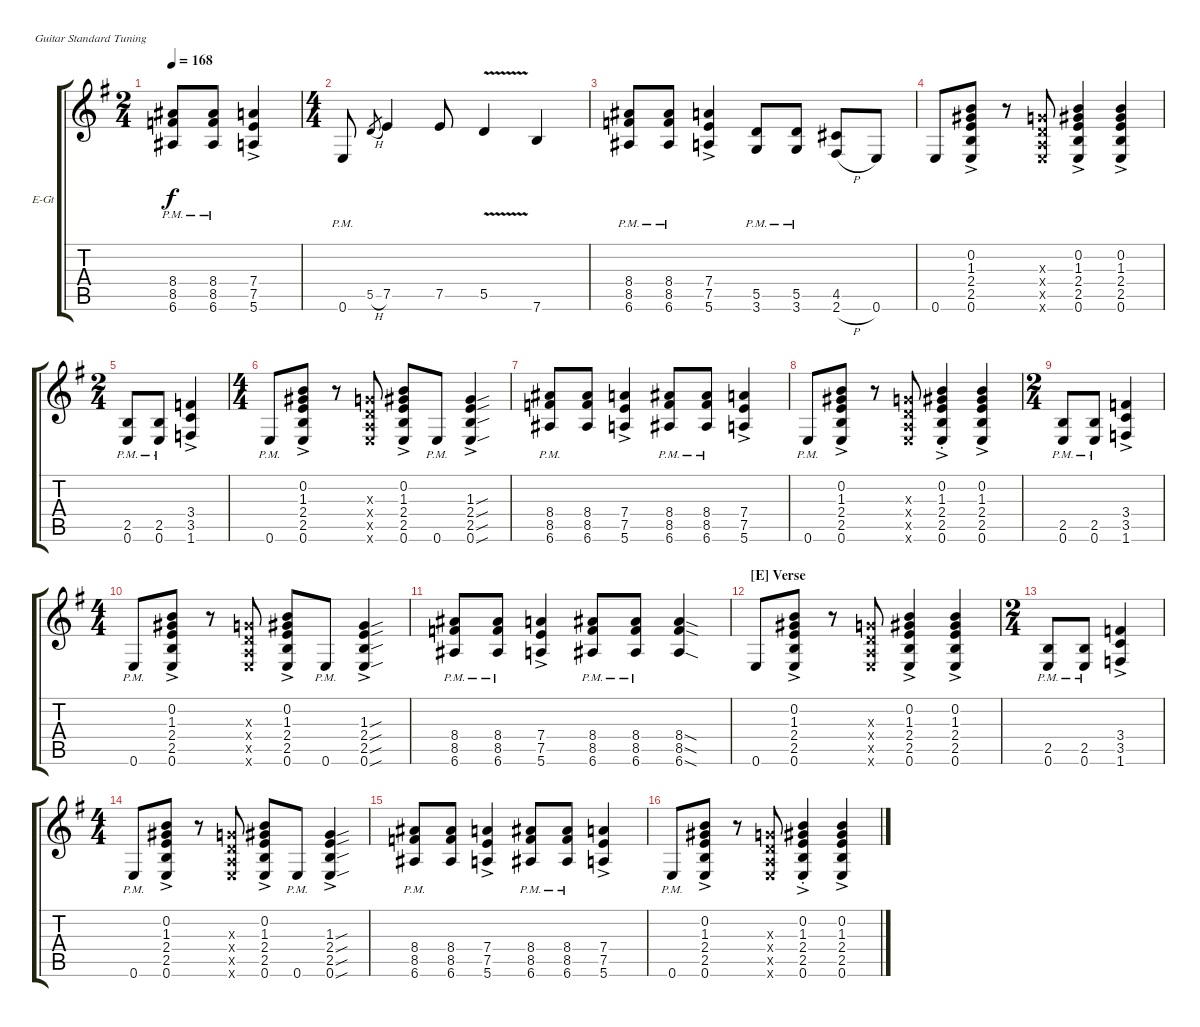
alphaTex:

\bracketExtendMode groupsimilarinstruments
\firstSystemTrackNameOrientation horizontal
\otherSystemsTrackNameOrientation horizontal
\track ("Guitar 2" "E-Gt") {instrument electricguitarclean}
\staff {score tabs}
\tuning (E4 B3 G3 D3 A2 E2)
\ts (2 4)
\tempo 168
\clef g2
\scale
1.10845
\ks g
(8.5{pm} 6.6{pm} 8.4{pm}).8{dy f} (8.5{pm} 6.6{pm} 8.4{pm}).8 (7.4 7.5 5.6{ac}).4 |
\ts (4 4)
\scale
0.891551 0.6{pm}.8 5.5{h}.8{gr} 7.5.4 7.5.8 5.5{v}.4 7.6.4 |
\scale
1.07818 (8.5{pm} 6.6{pm} 8.4{pm}).8 (8.5{pm} 6.6{pm} 8.4{pm}).8 (7.4 7.5{ac} 5.6).4 (5.5{pm} 3.6{pm}).8 (5.5{pm} 3.6{pm}).8 (4.5 2.6{h}).8 0.6.8 |
\scale
0.921816 0.6.8 (2.4{ac} 2.5{ac} 0.6{ac} 1.3{ac} 0.2{ac}).8 r.8 (0.4{x} 0.5{x} 0.6{x} 0.3{x}).8 (2.4{ac} 2.5{ac} 0.6{ac} 0.2{ac} 1.3{ac}).4 (2.4{ac} 2.5{ac} 0.6{ac} 0.2{ac} 1.3{ac}).4 |
\ts (2 4)
\scale
1.10845 (0.6{pm} 2.5{pm}).8 (0.6{pm} 2.5{pm}).8 (3.4 3.5 1.6{ac}).4 |
\ts (4 4)
\scale
0.891551 0.6{pm}.8 (2.4 2.5 0.6{ac} 1.3 0.2).8 r.8 (0.4{x} 0.5{x} 0.6{x} 0.3{x}).8 (2.4{ac} 2.5{ac} 0.6{ac} 0.2{ac} 1.3{ac}).8 0.6{pm}.8 (0.6{sou ac} 2.5{sou} 2.4{sou} 1.3{sou}).4 |
\scale
1.07818 (8.5 6.6{pm} 8.4).8 (8.5 6.6 8.4).8 (7.4 7.5 5.6{ac}).4 (8.5{pm} 6.6{pm} 8.4{pm}).8 (8.5{pm} 6.6{pm} 8.4{pm}).8 (7.4 7.5{ac} 5.6).4 |
\scale
0.921816 0.6{pm}.8 (2.4 2.5 0.6{ac} 1.3 0.2).8 r.8 (0.4{x} 0.5{x} 0.6{x} 0.3{x}).8 (2.4 2.5 0.6 1.3 0.2{ac st}).4 (2.4 2.5{ac} 0.6 1.3 0.2).4 |
\ts (2 4)
\scale
1.10845 (0.6{pm} 2.5{pm}).8 (0.6{pm} 2.5{pm}).8 (3.4 3.5 1.6{ac}).4 |
\ts (4 4)
\scale
0.891551 0.6{pm}.8 (2.4 2.5 0.6 1.3 0.2{ac}).8 r.8 (0.4{x} 0.5{x} 0.6{x} 0.3{x}).8 (2.4 2.5 0.6{ac} 1.3 0.2).8 0.6{pm}.8 (2.4{sou} 2.5{sou} 0.6{sou ac} 1.3{sou}).4 |
\scale
1.07818 (8.5{pm} 6.6{pm} 8.4{pm}).8 (8.5{pm} 6.6{pm} 8.4{pm}).8 (7.4 7.5 5.6{ac}).4 (8.5{pm} 6.6{pm} 8.4{pm}).8 (8.5{pm} 6.6{pm} 8.4{pm}).8 (8.4{sod} 8.5{sod} 6.6{sod}).4 |
\section ("E" "Verse")
\scale
0.921816 0.6.8 (2.4{ac} 2.5{ac} 0.6{ac} 1.3{ac} 0.2{ac}).8 r.8 (0.4{x} 0.5{x} 0.6{x} 0.3{x}).8 (2.4{ac} 2.5{ac} 0.6{ac} 0.2{ac} 1.3{ac}).4 (2.4{ac} 2.5{ac} 0.6{ac} 0.2{ac} 1.3{ac}).4 |
\ts (2 4)
\scale
1.10845 (0.6{pm} 2.5{pm}).8 (0.6{pm} 2.5{pm}).8 (3.4 3.5 1.6{ac}).4 |
\ts (4 4)
\scale
0.891551 0.6{pm}.8 (2.4 2.5 0.6{ac} 1.3 0.2).8 r.8 (0.4{x} 0.5{x} 0.6{x} 0.3{x}).8 (2.4{ac} 2.5{ac} 0.6{ac} 0.2{ac} 1.3{ac}).8 0.6{pm}.8 (0.6{sou ac} 2.5{sou} 2.4{sou} 1.3{sou}).4 |
\scale
1.07818 (8.5 6.6{pm} 8.4).8 (8.5 6.6 8.4).8 (7.4 7.5 5.6{ac}).4 (8.5{pm} 6.6{pm} 8.4{pm}).8 (8.5{pm} 6.6{pm} 8.4{pm}).8 (7.4 7.5{ac} 5.6).4 |
\scale
0.921816 0.6{pm}.8 (2.4 2.5 0.6{ac} 1.3 0.2).8 r.8 (0.4{x} 0.5{x} 0.6{x} 0.3{x}).8 (2.4 2.5 0.6 1.3 0.2{ac st}).4 (2.4 2.5{ac} 0.6 1.3 0.2).4
